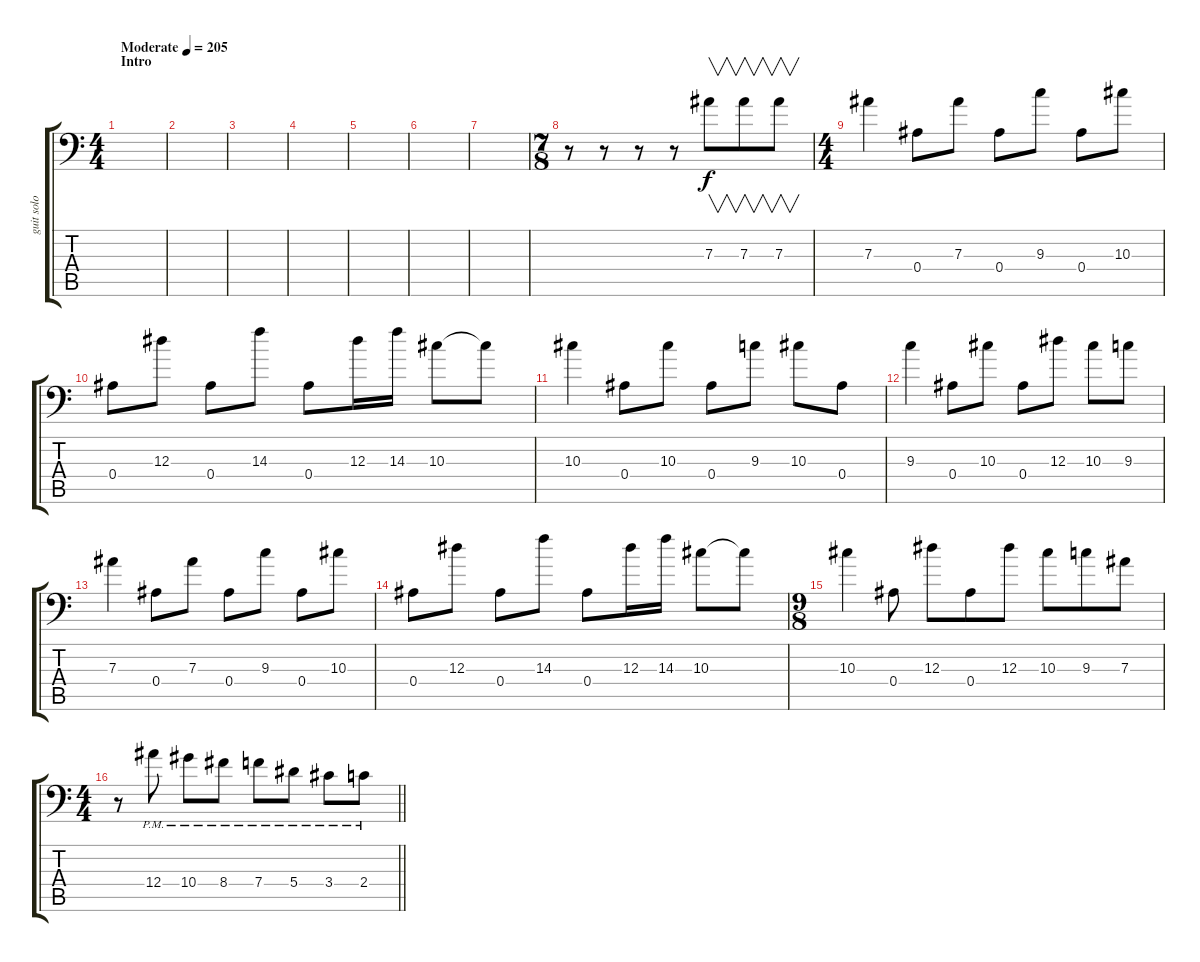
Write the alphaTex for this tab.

\track ("guit solo" "guit solo") {instrument overdrivenguitar}
\staff {score tabs}
\tuning (C4 G3 Eb3 Bb2 F2 Bb1) {hide}
\ts (4 4)
\section ("" "Intro")
\tempo (205 "Moderate")
\clef f4
\ks c
|
|
|
|
|
|
|
\ts (7 8)
r.8 r.8 r.8 r.8 7.3.8{v} 7.3.8{v} 7.3.8{v} |
\ts (4 4)
7.3.4 0.4.8 7.3.8 0.4.8 9.3.8 0.4.8 10.3.8 |
0.4.8 12.3.8 0.4.8 14.3.8 0.4.8 12.3.16 14.3.16 10.3.8 10.3{t}.8 |
10.3.4 0.4.8 10.3.8 0.4.8 9.3.8 10.3.8 0.4.8 |
9.3.4 0.4.8 10.3.8 0.4.8 12.3.8 10.3.8 9.3.8 |
7.3.4 0.4.8 7.3.8 0.4.8 9.3.8 0.4.8 10.3.8 |
0.4.8 12.3.8 0.4.8 14.3.8 0.4.8 12.3.16 14.3.16 10.3.8 10.3{t}.8 |
\ts (9 8)
10.3.4 0.4.8 12.3.8 0.4.8 12.3.8 10.3.8 9.3.8 7.3.8 |
\ts (4 4)
\barLineRight lightlight
r.8 12.4{pm}.8 10.4{pm}.8 8.4{pm}.8 7.4{pm}.8 5.4{pm}.8 3.4{pm}.8 2.4{pm}.8
